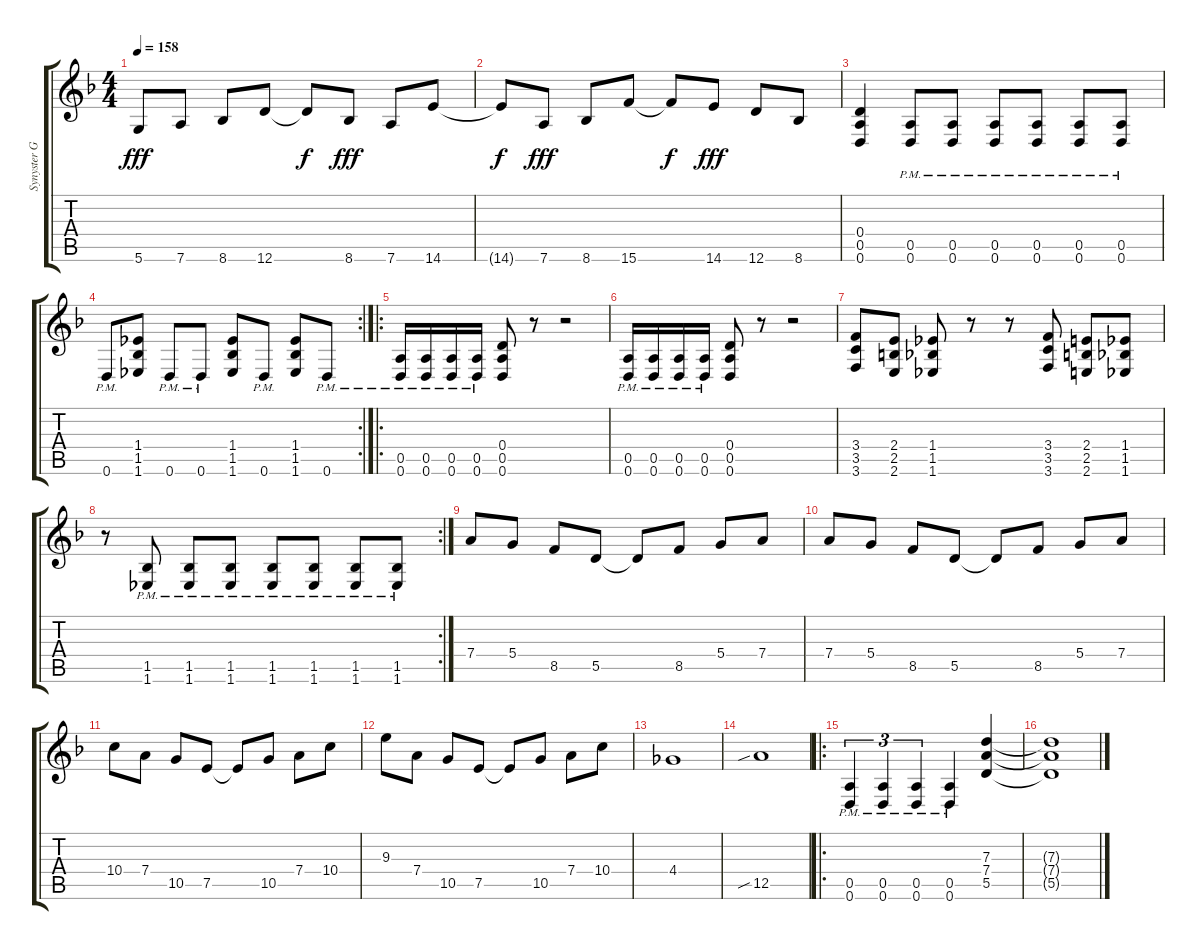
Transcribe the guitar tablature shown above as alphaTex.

\track ("Synyster Gates" "Synyster G") {instrument distortionguitar}
\staff {score tabs}
\tuning (E4 B3 G3 D3 A2 D2) {hide}
\ts (4 4)
\tempo 158
\clef g2
\ks f
5.6.8{dy fff} 7.6.8 8.6.8 12.6.8 12.6{t}.8{dy f} 8.6.8{dy fff} 7.6.8 14.6.8 |
14.6{t}.8{dy f} 7.6.8{dy fff} 8.6.8 15.6.8 15.6{t}.8{dy f} 14.6.8{dy fff} 12.6.8 8.6.8 |
(0.4 0.5 0.6).4 (0.5{pm} 0.6{pm}).8 (0.5{pm} 0.6{pm}).8 (0.5{pm} 0.6{pm}).8 (0.5{pm} 0.6{pm}).8 (0.5{pm} 0.6{pm}).8 (0.5{pm} 0.6{pm}).8 |
\rc 2
0.6{pm}.8 (1.4 1.5 1.6).8 0.6{pm}.8 0.6{pm}.8 (1.4 1.5 1.6).8 0.6{pm}.8 (1.4 1.5 1.6).8 0.6{pm}.8 |
\ro
(0.5{pm} 0.6{pm}).16 (0.5{pm} 0.6{pm}).16 (0.5{pm} 0.6{pm}).16 (0.5{pm} 0.6{pm}).16 (0.4 0.5 0.6).8 r.8 r.2 |
(0.5{pm} 0.6{pm}).16 (0.5{pm} 0.6{pm}).16 (0.5{pm} 0.6{pm}).16 (0.5{pm} 0.6{pm}).16 (0.4 0.5 0.6).8 r.8 r.2 |
(3.4 3.5 3.6).8 (2.4 2.5 2.6).8 (1.4 1.5 1.6).8 r.8 r.8 (3.4 3.5 3.6).8 (2.4 2.5 2.6).8 (1.4 1.5 1.6).8 |
\rc 2
r.8 (1.5{pm} 1.6{pm}).8 (1.5{pm} 1.6{pm}).8 (1.5{pm} 1.6{pm}).8 (1.5{pm} 1.6{pm}).8 (1.5{pm} 1.6{pm}).8 (1.5{pm} 1.6{pm}).8 (1.5{pm} 1.6{pm}).8 |
7.4.8 5.4.8 8.5.8 5.5.8 5.5{t}.8 8.5.8 5.4.8 7.4.8 |
7.4.8 5.4.8 8.5.8 5.5.8 5.5{t}.8 8.5.8 5.4.8 7.4.8 |
10.4.8 7.4.8 10.5.8 7.5.8 7.5{t}.8 10.5.8 7.4.8 10.4.8 |
9.3.8 7.4.8 10.5.8 7.5.8 7.5{t}.8 10.5.8 7.4.8 10.4.8 |
4.4.1 |
12.5{sib}.1 |
\ro
(0.5{pm} 0.6{pm}).4{tu (3 2)} (0.5{pm} 0.6{pm}).4{tu (3 2)} (0.5{pm} 0.6{pm}).4{tu (3 2)} (0.5{pm} 0.6{pm}).4 (7.3 7.4 5.5).4 |
(7.3{t} 7.4{t} 5.5{t}).1
